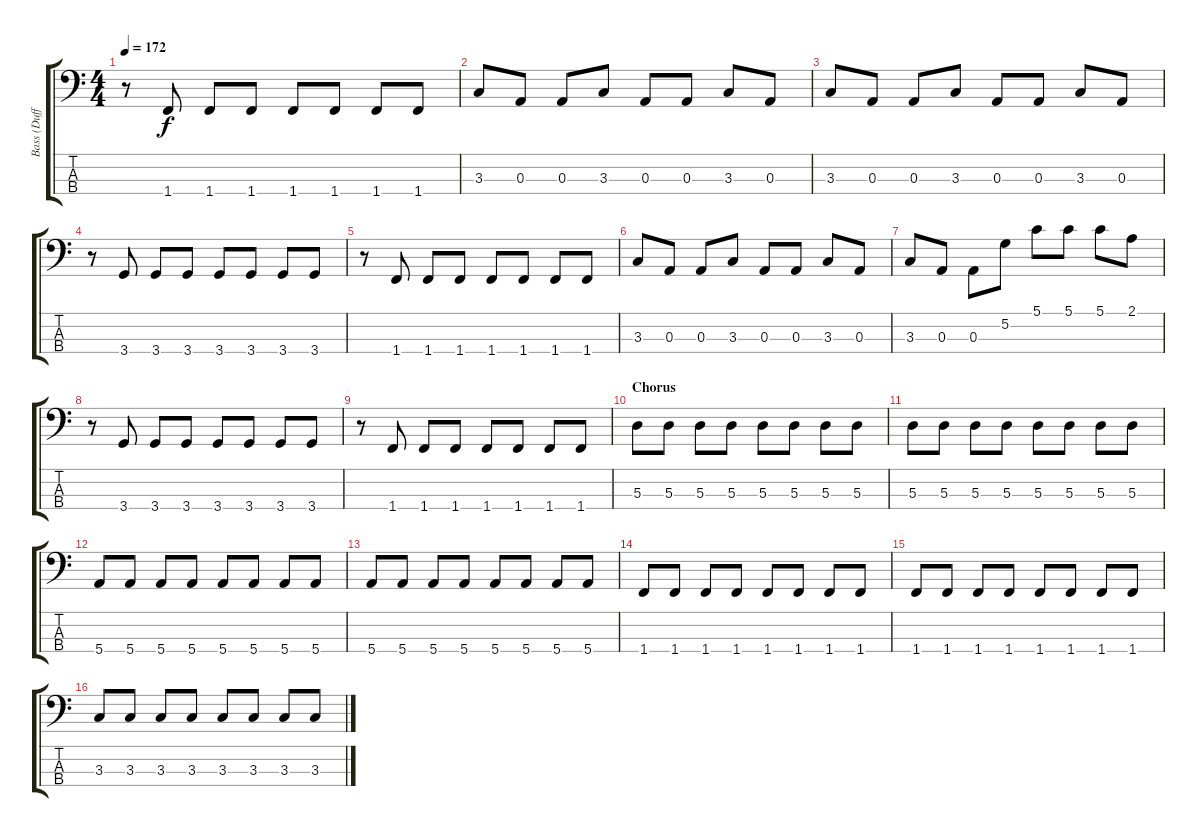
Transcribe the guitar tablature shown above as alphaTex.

\track ("Bass (Duff)" "Bass (Duff") {instrument electricbasspick}
\staff {score tabs}
\tuning (G2 D2 A1 E1) {hide}
\ts (4 4)
\tempo 172
\clef f4
\ks c
r.8{dy f} 1.4.8 1.4.8 1.4.8 1.4.8 1.4.8 1.4.8 1.4.8 |
3.3.8 0.3.8 0.3.8 3.3.8 0.3.8 0.3.8 3.3.8 0.3.8 |
3.3.8 0.3.8 0.3.8 3.3.8 0.3.8 0.3.8 3.3.8 0.3.8 |
r.8 3.4.8 3.4.8 3.4.8 3.4.8 3.4.8 3.4.8 3.4.8 |
r.8 1.4.8 1.4.8 1.4.8 1.4.8 1.4.8 1.4.8 1.4.8 |
3.3.8 0.3.8 0.3.8 3.3.8 0.3.8 0.3.8 3.3.8 0.3.8 |
3.3.8 0.3.8 0.3.8 5.2.8 5.1.8 5.1.8 5.1.8 2.1.8 |
r.8 3.4.8 3.4.8 3.4.8 3.4.8 3.4.8 3.4.8 3.4.8 |
r.8 1.4.8 1.4.8 1.4.8 1.4.8 1.4.8 1.4.8 1.4.8 |
\section ("" "Chorus")
5.3.8 5.3.8 5.3.8 5.3.8 5.3.8 5.3.8 5.3.8 5.3.8 |
5.3.8 5.3.8 5.3.8 5.3.8 5.3.8 5.3.8 5.3.8 5.3.8 |
5.4.8 5.4.8 5.4.8 5.4.8 5.4.8 5.4.8 5.4.8 5.4.8 |
5.4.8 5.4.8 5.4.8 5.4.8 5.4.8 5.4.8 5.4.8 5.4.8 |
1.4.8 1.4.8 1.4.8 1.4.8 1.4.8 1.4.8 1.4.8 1.4.8 |
1.4.8 1.4.8 1.4.8 1.4.8 1.4.8 1.4.8 1.4.8 1.4.8 |
3.3.8 3.3.8 3.3.8 3.3.8 3.3.8 3.3.8 3.3.8 3.3.8
